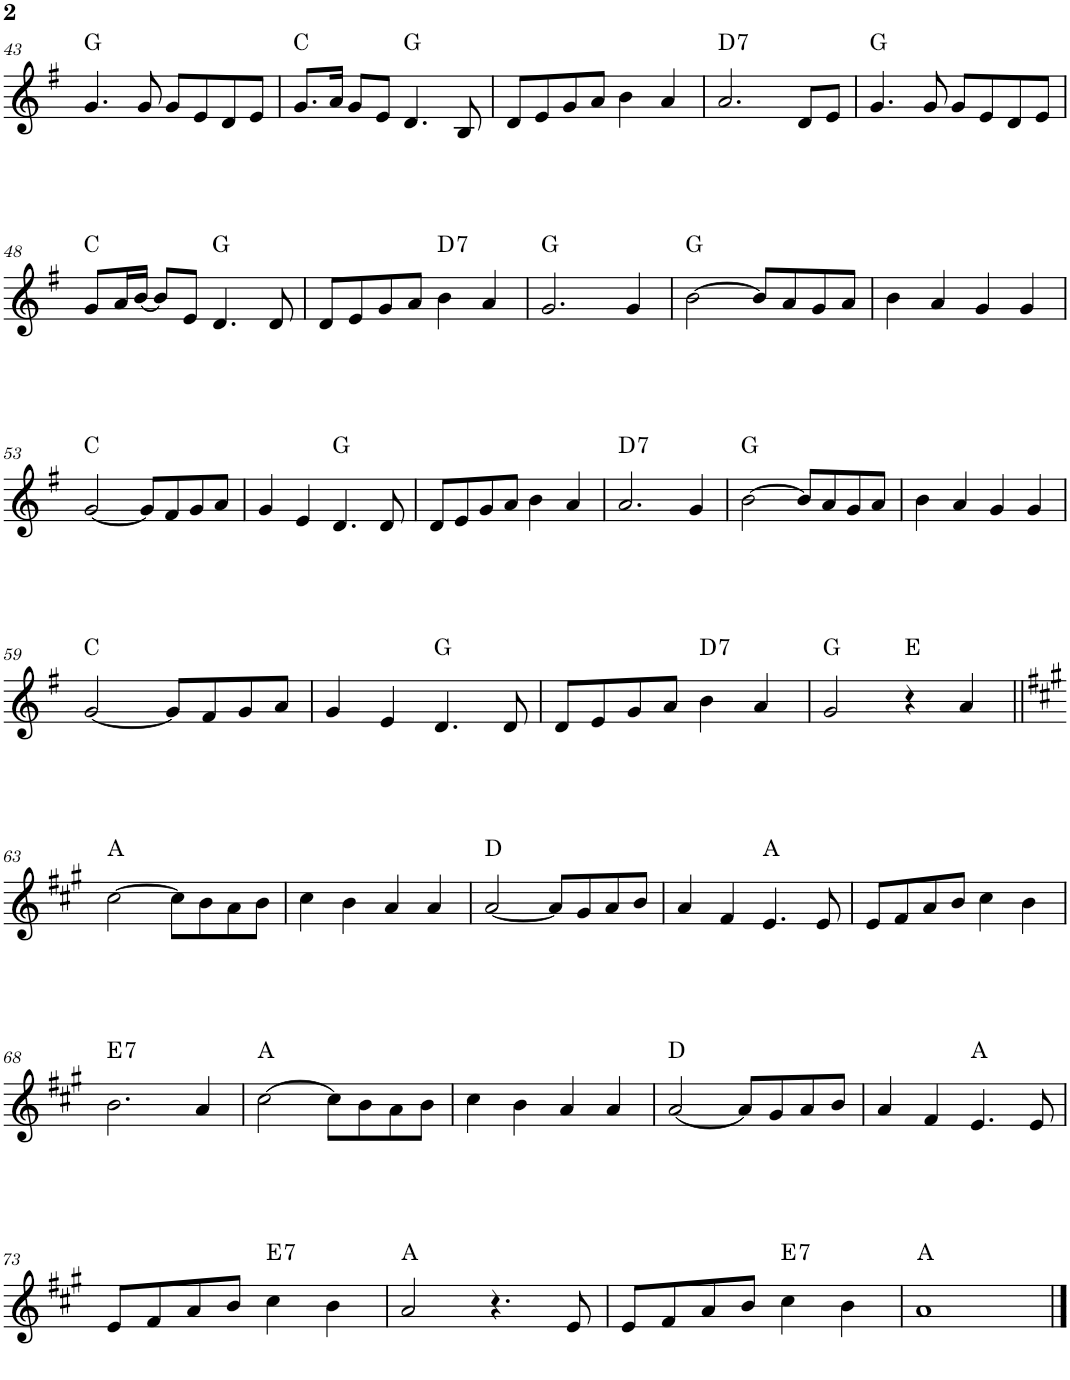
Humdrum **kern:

**kern	**harte
*part1	*part1
*staff1	*
*I"Piano	*
*I'Pno.	*
!!LO:PB:g=z
*clefG2	*
*k[f#]	*
*M4/4	*
=43	=43
4.g/	G:maj
8g/	.
8g/L	.
8e/	.
8d/	.
8e/J	.
=44	=44
8.g/L	C:maj
16a/Jk	.
8g/L	.
8e/J	.
4.d/	G:maj
8B/	.
=45	=45
8d/L	.
8e/	.
8g/	.
8a/J	.
4b\	.
4a/	.
=46	=46
!	!LO:H:kt=7
2.a/	D:7
8d/L	.
8e/J	.
=47	=47
4.g/	G:maj
8g/	.
8g/L	.
8e/	.
8d/	.
8e/J	.
!!LO:LB:g=z
=48	=48
8g/L	C:maj
16a/L	.
[16b/JJ	.
8b/L]	.
8e/J	.
4.d/	G:maj
8d/	.
=49	=49
8d/L	.
8e/	.
8g/	.
8a/J	.
!	!LO:H:kt=7
4b\	D:7
4a/	.
=50	=50
2.g/	G:maj
4g/	.
=51	=51
[2b\	G:maj
8b/L]	.
8a/	.
8g/	.
8a/J	.
=52	=52
4b\	.
4a/	.
4g/	.
4g/	.
!!LO:LB:g=z
=53	=53
[2g/	C:maj
8g/L]	.
8f#/	.
8g/	.
8a/J	.
=54	=54
4g/	.
4e/	.
4.d/	G:maj
8d/	.
=55	=55
8d/L	.
8e/	.
8g/	.
8a/J	.
4b\	.
4a/	.
=56	=56
!	!LO:H:kt=7
2.a/	D:7
4g/	.
=57	=57
[2b\	G:maj
8b/L]	.
8a/	.
8g/	.
8a/J	.
=58	=58
4b\	.
4a/	.
4g/	.
4g/	.
!!LO:LB:g=z
=59	=59
[2g/	C:maj
8g/L]	.
8f#/	.
8g/	.
8a/J	.
=60	=60
4g/	.
4e/	.
4.d/	G:maj
8d/	.
=61	=61
8d/L	.
8e/	.
8g/	.
8a/J	.
!	!LO:H:kt=7
4b\	D:7
4a/	.
=62	=62
2g/	G:maj
4r	E:maj
4a/	.
!!LO:LB:g=z
=63||	=63||
*k[f#c#g#]	*
[2cc#\	A:maj
8cc#\L]	.
8b\	.
8a\	.
8b\J	.
=64	=64
4cc#\	.
4b\	.
4a/	.
4a/	.
=65	=65
[2a/	D:maj
8a/L]	.
8g#/	.
8a/	.
8b/J	.
=66	=66
4a/	.
4f#/	.
4.e/	A:maj
8e/	.
=67	=67
8e/L	.
8f#/	.
8a/	.
8b/J	.
4cc#\	.
4b\	.
!!LO:LB:g=z
=68	=68
!	!LO:H:kt=7
2.b\	E:7
4a/	.
=69	=69
[2cc#\	A:maj
8cc#\L]	.
8b\	.
8a\	.
8b\J	.
=70	=70
4cc#\	.
4b\	.
4a/	.
4a/	.
=71	=71
[2a/	D:maj
8a/L]	.
8g#/	.
8a/	.
8b/J	.
=72	=72
4a/	.
4f#/	.
4.e/	A:maj
8e/	.
!!LO:LB:g=z
=73	=73
8e/L	.
8f#/	.
8a/	.
8b/J	.
!	!LO:H:kt=7
4cc#\	E:7
4b\	.
=74	=74
2a/	A:maj
4.r	.
8e/	.
=75	=75
8e/L	.
8f#/	.
8a/	.
8b/J	.
!	!LO:H:kt=7
4cc#\	E:7
4b\	.
=76	=76
1a	A:maj
==	==
*-	*-
